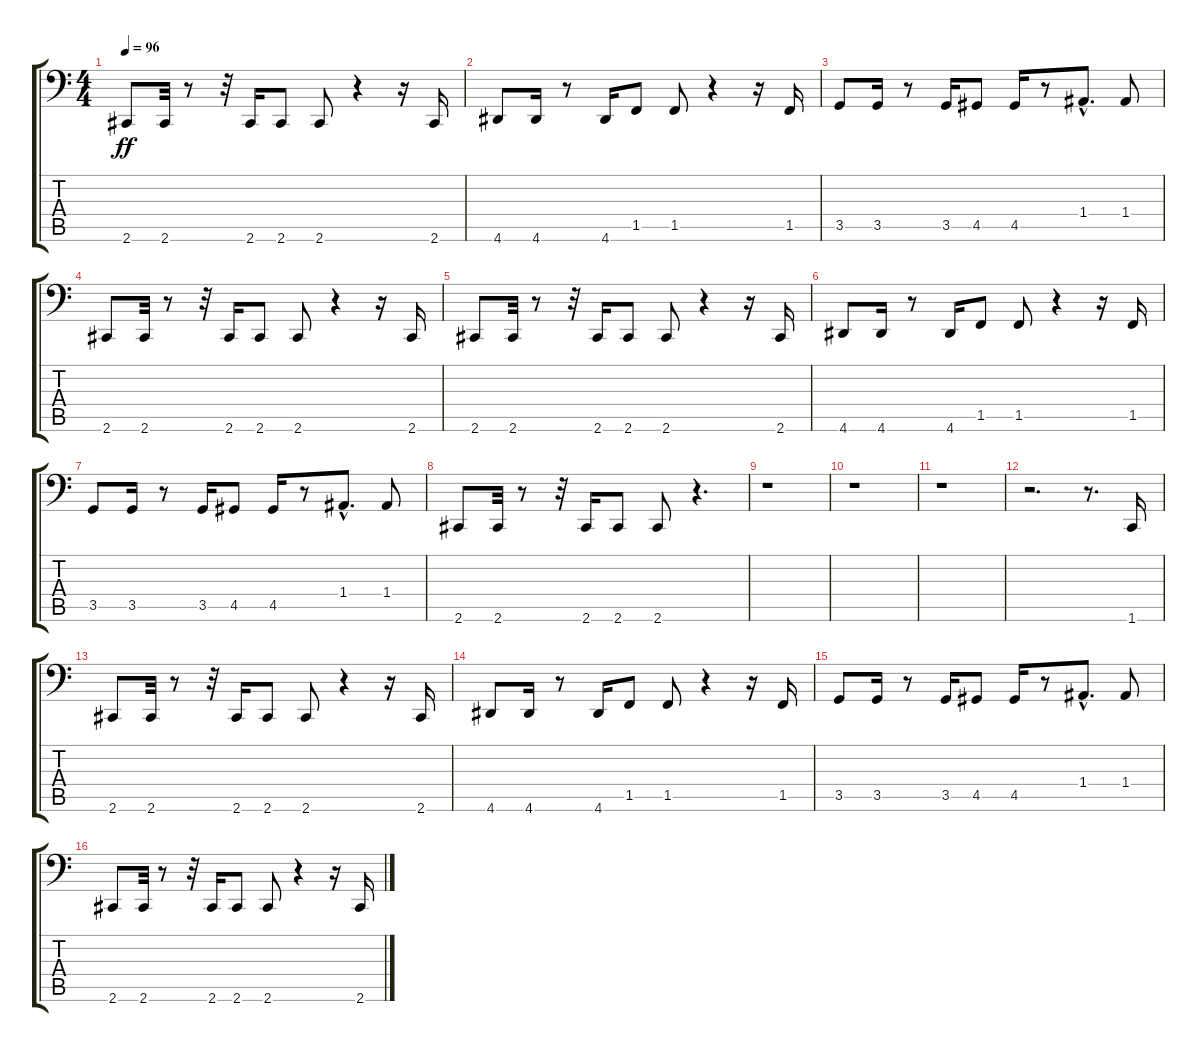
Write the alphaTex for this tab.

\track "" {instrument electricbasspick}
\staff {score tabs}
\tuning (C3 G2 D2 A1 E1 B0) {hide}
\ts (4 4)
\tempo 96
\clef f4
\ks c
2.6.8{dy ff} 2.6.32 r.8 r.32 2.6.16 2.6.8 2.6.8 r.4 r.16 2.6.16 |
4.6.8 4.6.16 r.8 4.6.16 1.5.8 1.5.8 r.4 r.16 1.5.16 |
3.5.8 3.5.16 r.8 3.5.16 4.5.8 4.5.16 r.8 1.4{hac}.8{d} 1.4.8 |
2.6.8 2.6.32 r.8 r.32 2.6.16 2.6.8 2.6.8 r.4 r.16 2.6.16 |
2.6.8 2.6.32 r.8 r.32 2.6.16 2.6.8 2.6.8 r.4 r.16 2.6.16 |
4.6.8 4.6.16 r.8 4.6.16 1.5.8 1.5.8 r.4 r.16 1.5.16 |
3.5.8 3.5.16 r.8 3.5.16 4.5.8 4.5.16 r.8 1.4{hac}.8{d} 1.4.8 |
2.6.8 2.6.32 r.8 r.32 2.6.16 2.6.8 2.6.8 r.4{d} |
r.1 |
r.1 |
r.1 |
r.2{d} r.8{d} 1.6.16 |
2.6.8 2.6.32 r.8 r.32 2.6.16 2.6.8 2.6.8 r.4 r.16 2.6.16 |
4.6.8 4.6.16 r.8 4.6.16 1.5.8 1.5.8 r.4 r.16 1.5.16 |
3.5.8 3.5.16 r.8 3.5.16 4.5.8 4.5.16 r.8 1.4{hac}.8{d} 1.4.8 |
2.6.8 2.6.32 r.8 r.32 2.6.16 2.6.8 2.6.8 r.4 r.16 2.6.16
